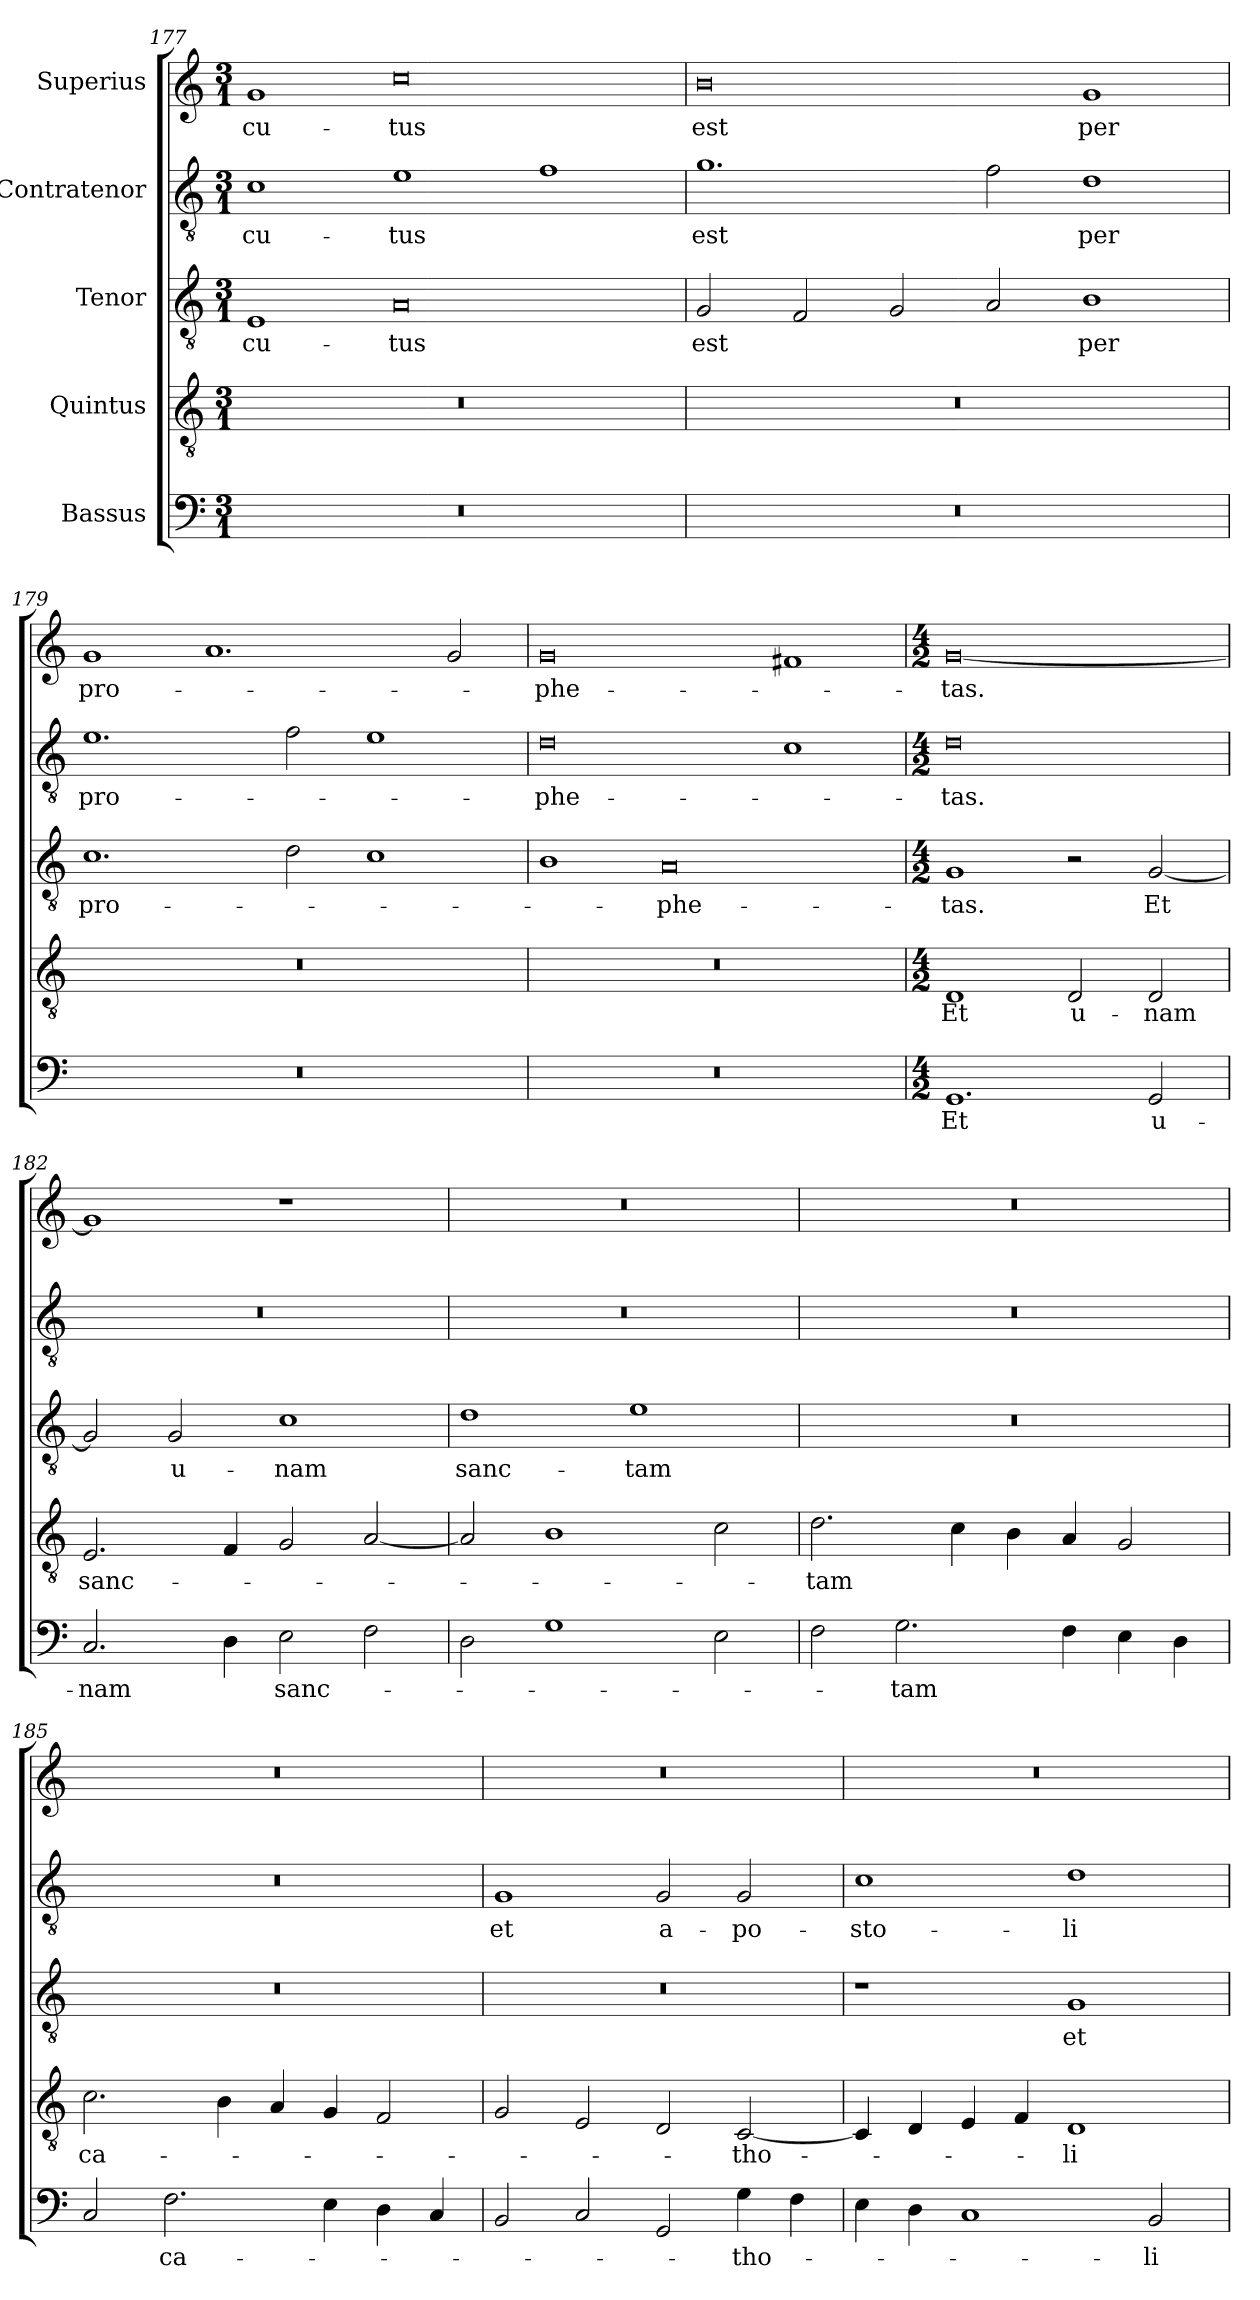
**kern	**text	**kern	**text	**kern	**text	**kern	**text	**kern	**text
*part5	*part5	*part4	*part4	*part3	*part3	*part2	*part2	*part1	*part1
*staff5	*staff5	*staff4	*staff4	*staff3	*staff3	*staff2	*staff2	*staff1	*staff1
*I"Bassus	*	*I"Quintus	*	*I"Tenor	*	*I"Contratenor	*	*I"Superius	*
*clefF4	*	*clefGv2	*	*clefGv2	*	*clefGv2	*	*clefG2	*
*k[]	*	*k[]	*	*k[]	*	*k[]	*	*k[]	*
*M3/1	*	*M3/1	*	*M3/1	*	*M3/1	*	*M3/1	*
=177	=177	=177	=177	=177	=177	=177	=177	=177	=177
0.r	.	0.r	.	1E/	-cu-	1c\	-cu-	1g/	-cu-
.	.	.	.	0A/	-tus	1e\	-tus	0cc\	-tus
.	.	.	.	.	.	1f\	.	.	.
=178	=178	=178	=178	=178	=178	=178	=178	=178	=178
0.r	.	0.r	.	2G/	est	1.g/	est	0b\	est
.	.	.	.	2F/	.	.	.	.	.
.	.	.	.	2G/	.	.	.	.	.
.	.	.	.	2A/	.	2f\	.	.	.
.	.	.	.	1B\	per	1d/	per	1g/	per
=179	=179	=179	=179	=179	=179	=179	=179	=179	=179
0.r	.	0.r	.	1.c/	pro-	1.e/	pro-	1g/	pro-
.	.	.	.	.	.	.	.	1.a/	.
.	.	.	.	2d\	.	2f\	.	.	.
.	.	.	.	1c/	.	1e/	.	.	.
.	.	.	.	.	.	.	.	2g/	.
=180	=180	=180	=180	=180	=180	=180	=180	=180	=180
0.r	.	0.r	.	1B\	.	0d\	-phe-	0g/	-phe-
.	.	.	.	0A/	-phe-	.	.	.	.
.	.	.	.	.	.	1c\	.	1f#X/	.
=181	=181	=181	=181	=181	=181	=181	=181	=181	=181
*M4/2	*	*M4/2	*	*M4/2	*	*M4/2	*	*M4/2	*
1.GG/	Et	1D/	Et	1G/	-tas.	0d\	-tas.	[0g/	-tas.
.	.	2D/	u-	2r	.	.	.	.	.
2GG/	u-	2D/	-nam	[2G/	Et	.	.	.	.
=182	=182	=182	=182	=182	=182	=182	=182	=182	=182
2.C/	-nam	2.E/	sanc-	2G/]	.	0r	.	1g/]	.
.	.	.	.	2G/	u-	.	.	.	.
4D\	.	4F/	.	.	.	.	.	.	.
2E\	sanc-	2G/	.	1c\	-nam	.	.	1r	.
2F\	.	[2A/	.	.	.	.	.	.	.
=183	=183	=183	=183	=183	=183	=183	=183	=183	=183
2D\	.	2A/]	.	1d\	sanc-	0r	.	0r	.
1G\	.	1B\	.	.	.	.	.	.	.
.	.	.	.	1e\	-tam	.	.	.	.
2E\	.	2c\	.	.	.	.	.	.	.
=184	=184	=184	=184	=184	=184	=184	=184	=184	=184
2F\	.	2.d\	-tam	0r	.	0r	.	0r	.
2.G\	-tam	.	.	.	.	.	.	.	.
.	.	4c\	.	.	.	.	.	.	.
.	.	4B\	.	.	.	.	.	.	.
4F\	.	4A/	.	.	.	.	.	.	.
4E\	.	2G/	.	.	.	.	.	.	.
4D\	.	.	.	.	.	.	.	.	.
=185	=185	=185	=185	=185	=185	=185	=185	=185	=185
2C/	.	2.c\	ca-	0r	.	0r	.	0r	.
2.F\	ca-	.	.	.	.	.	.	.	.
.	.	4B\	.	.	.	.	.	.	.
.	.	4A/	.	.	.	.	.	.	.
4E\	.	4G/	.	.	.	.	.	.	.
4D\	.	2F/	.	.	.	.	.	.	.
4C/	.	.	.	.	.	.	.	.	.
=186	=186	=186	=186	=186	=186	=186	=186	=186	=186
2BB/	.	2G/	.	0r	.	1G/	et	0r	.
2C/	.	2E/	.	.	.	.	.	.	.
2GG/	.	2D/	.	.	.	2G/	a-	.	.
4G\	-tho-	[2C/	-tho-	.	.	2G/	-po-	.	.
4F\	.	.	.	.	.	.	.	.	.
=187	=187	=187	=187	=187	=187	=187	=187	=187	=187
4E\	.	4C/]	.	1r	.	1c\	-sto-	0r	.
4D\	.	4D/	.	.	.	.	.	.	.
1C/	.	4E/	.	.	.	.	.	.	.
.	.	4F/	.	.	.	.	.	.	.
.	.	1D/	-li-	1G/	et	1d\	-li-	.	.
2BB/	-li-	.	.	.	.	.	.	.	.
=	=	=	=	=	=	=	=	=	=
*-	*-	*-	*-	*-	*-	*-	*-	*-	*-
